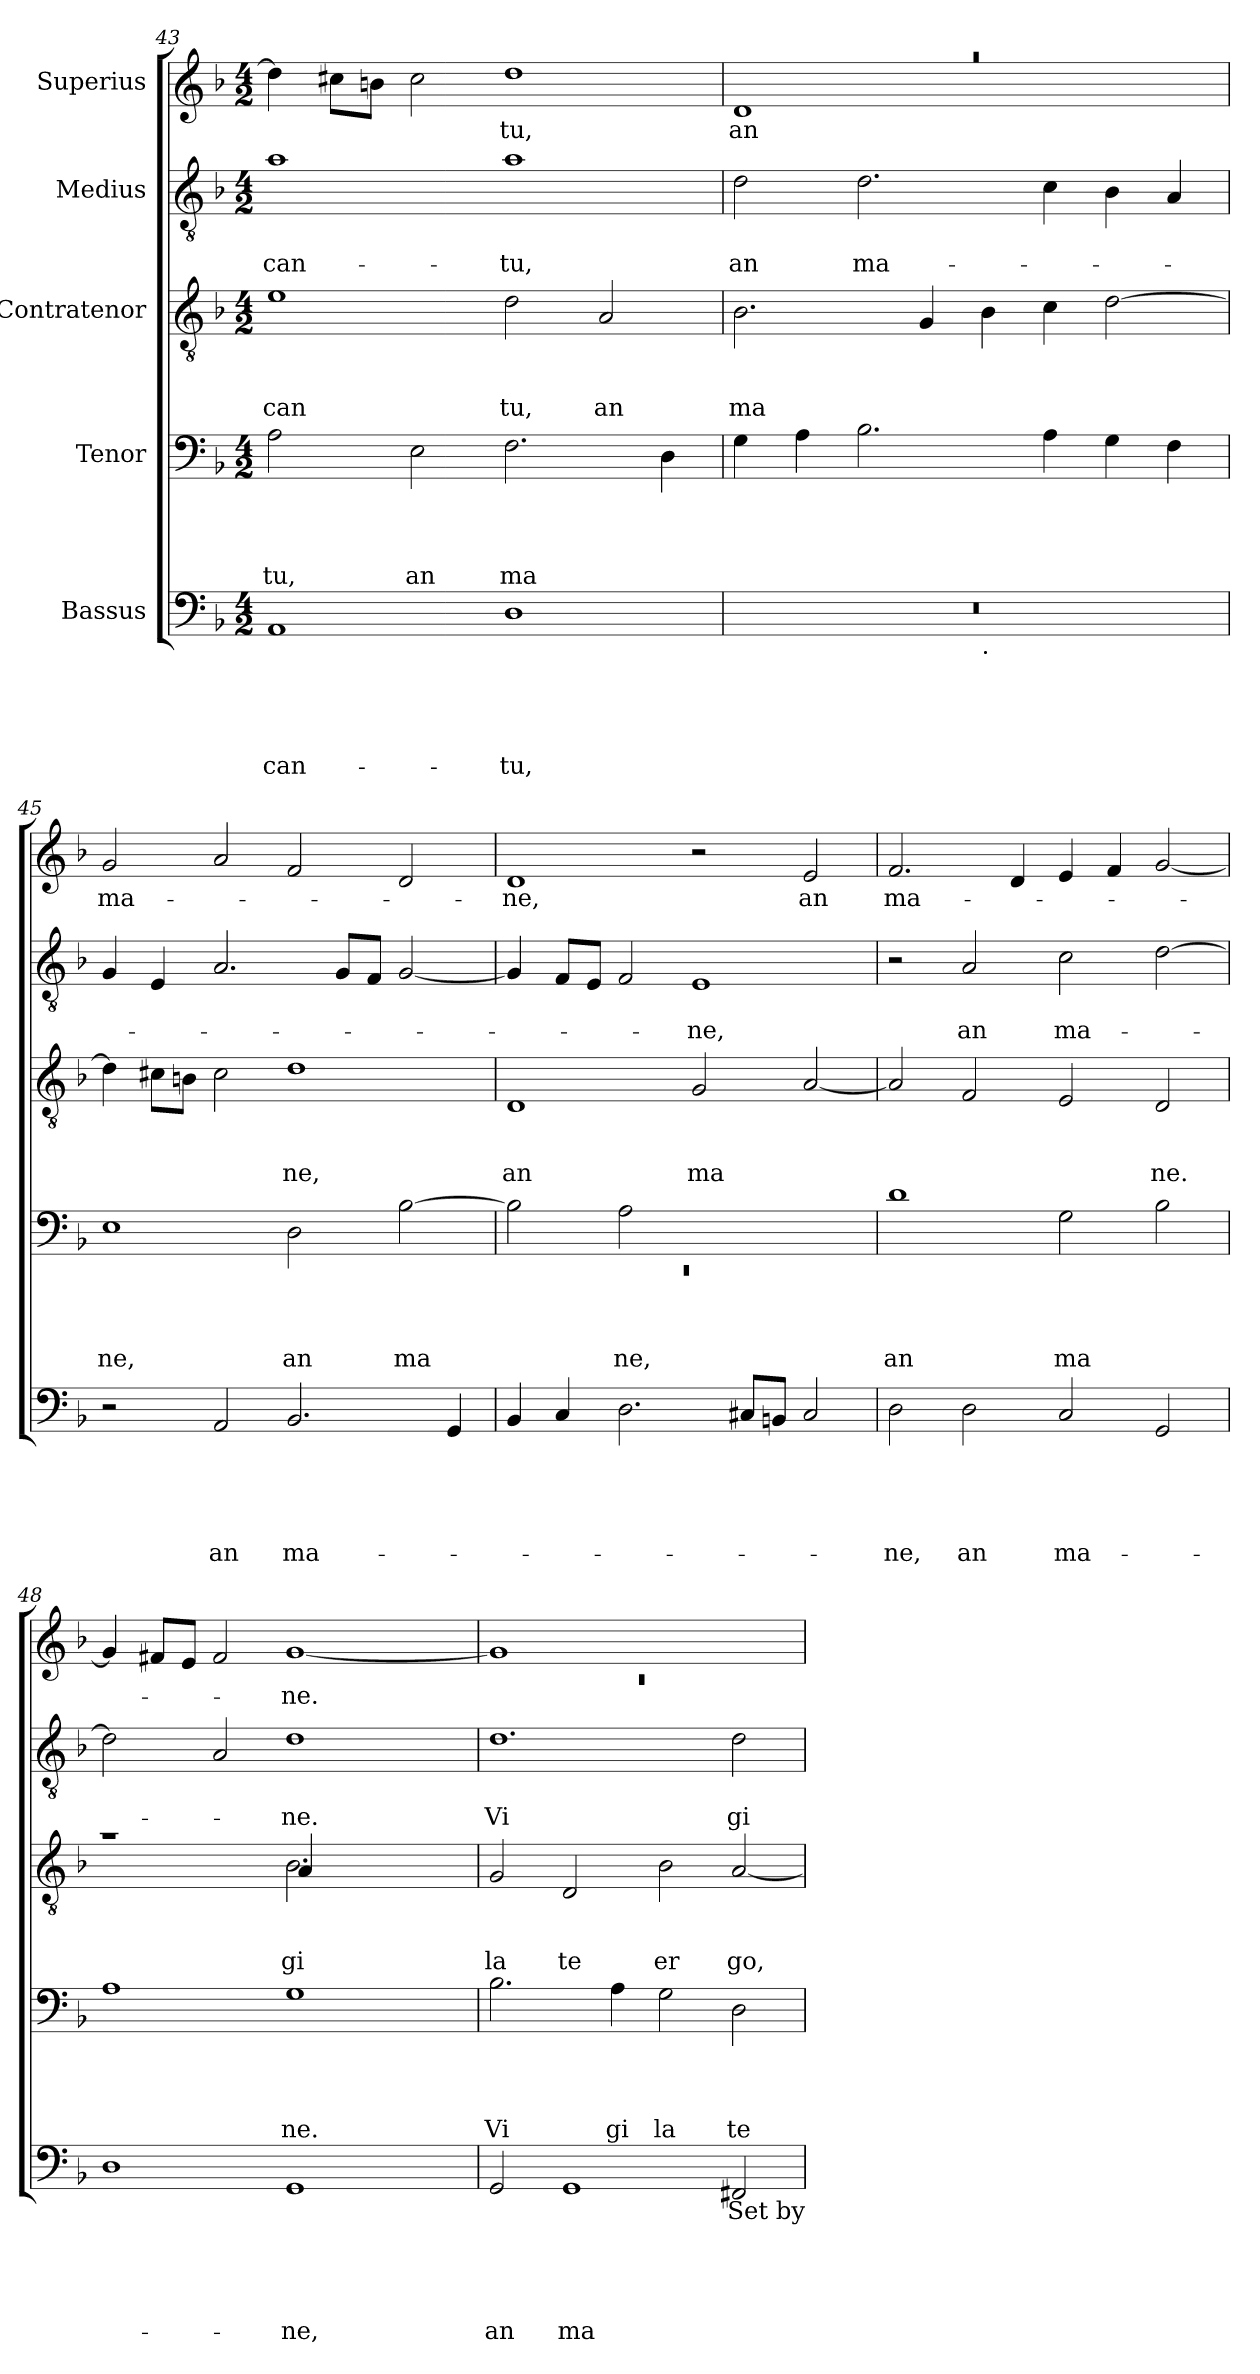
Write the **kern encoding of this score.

**kern	**text	**text	**text	**text	**text	**kern	**text	**text	**text	**text	**kern	**text	**text	**text	**kern	**text	**text	**kern	**text
*part5	*part5	*part5	*part5	*part5	*part5	*part4	*part4	*part4	*part4	*part4	*part3	*part3	*part3	*part3	*part2	*part2	*part2	*part1	*part1
*staff5	*staff5	*staff5	*staff5	*staff5	*staff5	*staff4	*staff4	*staff4	*staff4	*staff4	*staff3	*staff3	*staff3	*staff3	*staff2	*staff2	*staff2	*staff1	*staff1
*I"Bassus	*	*	*	*	*	*I"Tenor	*	*	*	*	*I"Contratenor	*	*	*	*I"Medius	*	*	*I"Superius	*
*clefF4	*	*	*	*	*	*clefF4	*	*	*	*	*clefGv2	*	*	*	*clefGv2	*	*	*clefG2	*
*k[b-]	*	*	*	*	*	*k[b-]	*	*	*	*	*k[b-]	*	*	*	*k[b-]	*	*	*k[b-]	*
*F:	*	*	*	*	*	*F:	*	*	*	*	*F:	*	*	*	*F:	*	*	*F:	*
*M4/2	*	*	*	*	*	*M4/2	*	*	*	*	*M4/2	*	*	*	*M4/2	*	*	*M4/2	*
=43	=43	=43	=43	=43	=43	=43	=43	=43	=43	=43	=43	=43	=43	=43	=43	=43	=43	=43	=43
!	!	!	!	!	!LO:LY:b	!	!	!	!	!LO:LY:b	!	!	!	!LO:LY:b	!	!	!LO:LY:b	!	!
1AA	.	.	.	.	-can-	2A\	.	.	.	tu,	1e	.	.	can	1a	.	-can-	4dd\]	.
.	.	.	.	.	.	.	.	.	.	.	.	.	.	.	.	.	.	8cc#X\L	.
.	.	.	.	.	.	.	.	.	.	.	.	.	.	.	.	.	.	8bn\J	.
!	!	!	!	!	!	!	!	!	!	!LO:LY:b	!	!	!	!	!	!	!	!	!
.	.	.	.	.	.	2E\	.	.	.	an	.	.	.	.	.	.	.	2cc#\	.
!	!	!	!	!	!LO:LY:b	!	!	!	!	!LO:LY:b	!	!	!	!LO:LY:b	!	!	!LO:LY:b	!	!LO:LY:b
1D	.	.	.	.	-tu,	2.F\	.	.	.	ma	2d\	.	.	tu,	1a	.	-tu,	1dd	-tu,
!	!	!	!	!	!	!	!	!	!	!	!	!	!	!LO:LY:b	!	!	!	!	!
.	.	.	.	.	.	.	.	.	.	.	2A/	.	.	an	.	.	.	.	.
.	.	.	.	.	.	4D\	.	.	.	.	.	.	.	.	.	.	.	.	.
=44	=44	=44	=44	=44	=44	=44	=44	=44	=44	=44	=44	=44	=44	=44	=44	=44	=44	=44	=44
!	!	!	!	!	!	!	!	!	!	!	!	!	!	!LO:LY:b	!	!	!LO:LY:b	!LO:N:vis=1	!LO:LY:b
*^	*	*	*	*	*	*	*	*	*	*	*	*	*	*	*	*	*	*^	*
0r	1ryy	.	.	.	.	.	4G\	.	.	.	.	2.B-\	.	.	ma	2d\	.	an	0raa	1d	an
.	.	.	.	.	.	.	4A\	.	.	.	.	.	.	.	.	.	.	.	.	.	.
!	!	!	!	!	!	!	!	!	!	!	!	!	!	!	!	!	!	!LO:LY:b	!	!	!
.	.	.	.	.	.	.	2.B-\	.	.	.	.	.	.	.	.	2.d\	.	ma-	.	.	.
.	.	.	.	.	.	.	.	.	.	.	.	4G/	.	.	.	.	.	.	.	.	.
!	!LO:TX:b:t=.	!	!	!	!	!	!	!	!	!	!	!	!	!	!	!	!	!	!	!	!
.	1ryy	.	.	.	.	.	.	.	.	.	.	4B-\	.	.	.	.	.	.	.	1ryy	.
.	.	.	.	.	.	.	4A\	.	.	.	.	4c\	.	.	.	4c\	.	.	.	.	.
.	.	.	.	.	.	.	4G\	.	.	.	.	[>2d\	.	.	.	4B-\	.	.	.	.	.
.	.	.	.	.	.	.	4F\	.	.	.	.	.	.	.	.	4A/	.	.	.	.	.
*	*	*	*	*	*	*	*	*	*	*	*	*	*	*	*	*	*	*	*v	*v	*
=45	=45	=45	=45	=45	=45	=45	=45	=45	=45	=45	=45	=45	=45	=45	=45	=45	=45	=45	=45	=45
!	!	!	!	!	!	!	!	!	!	!	!LO:LY:b	!	!	!	!	!	!	!	!	!LO:LY:b
*v	*v	*	*	*	*	*	*	*	*	*	*	*	*	*	*	*	*	*	*	*
2r	.	.	.	.	.	1E	.	.	.	ne,	4d\]	.	.	.	4G/	.	.	2g/	ma-
.	.	.	.	.	.	.	.	.	.	.	8c#X\L	.	.	.	4E/	.	.	.	.
.	.	.	.	.	.	.	.	.	.	.	8Bn\J	.	.	.	.	.	.	.	.
!	!	!	!	!	!LO:LY:b	!	!	!	!	!	!	!	!	!	!	!	!	!	!
2AA/	.	.	.	.	an	.	.	.	.	.	2c#\	.	.	.	2.A/	.	.	2a/	.
!	!	!	!	!	!LO:LY:b	!	!	!	!	!LO:LY:b	!	!	!	!LO:LY:b	!	!	!	!	!
2.BB-/	.	.	.	.	ma-	2D\	.	.	.	an	1d	.	.	ne,	.	.	.	2f/	.
.	.	.	.	.	.	.	.	.	.	.	.	.	.	.	8G/L	.	.	.	.
.	.	.	.	.	.	.	.	.	.	.	.	.	.	.	8F/J	.	.	.	.
!	!	!	!	!	!	!	!	!	!	!LO:LY:b	!	!	!	!	!	!	!	!	!
.	.	.	.	.	.	[>2B-\	.	.	.	ma	.	.	.	.	[<2G/	.	.	2d/	.
4GG/	.	.	.	.	.	.	.	.	.	.	.	.	.	.	.	.	.	.	.
=46	=46	=46	=46	=46	=46	=46	=46	=46	=46	=46	=46	=46	=46	=46	=46	=46	=46	=46	=46
*	*	*	*	*	*	*^	*	*	*	*	*	*	*	*	*	*	*	*	*
!	!	!	!	!	!	!	!LO:N:vis=1	!	!	!	!	!	!	!	!LO:LY:b	!	!	!	!	!LO:LY:b
4BB-/	.	.	.	.	.	2B-\]	0rEE	.	.	.	.	1D	.	.	an	4G/]	.	.	1d	-ne,
4C/	.	.	.	.	.	.	.	.	.	.	.	.	.	.	.	8F/L	.	.	.	.
.	.	.	.	.	.	.	.	.	.	.	.	.	.	.	.	8E/J	.	.	.	.
!	!	!	!	!	!	!	!	!	!	!	!LO:LY:b	!	!	!	!	!	!	!	!	!
2.D\	.	.	.	.	.	2A\	.	.	.	.	ne,	.	.	.	.	2F/	.	.	.	.
!	!	!	!	!	!	!	!	!	!	!	!	!	!	!	!LO:LY:b	!	!	!LO:LY:b	!	!
.	.	.	.	.	.	1ryy	.	.	.	.	.	2G/	.	.	ma	1E	.	-ne,	2r	.
8C#X/L	.	.	.	.	.	.	.	.	.	.	.	.	.	.	.	.	.	.	.	.
8BBn/J	.	.	.	.	.	.	.	.	.	.	.	.	.	.	.	.	.	.	.	.
!	!	!	!	!	!	!	!	!	!	!	!	!	!	!	!	!	!	!	!	!LO:LY:b
2C#/	.	.	.	.	.	.	.	.	.	.	.	[<2A/	.	.	.	.	.	.	2e/	an
*	*	*	*	*	*	*v	*v	*	*	*	*	*	*	*	*	*	*	*	*	*
=47	=47	=47	=47	=47	=47	=47	=47	=47	=47	=47	=47	=47	=47	=47	=47	=47	=47	=47	=47
!	!	!	!	!	!LO:LY:b	!	!	!	!	!LO:LY:b	!	!	!	!	!	!	!	!	!LO:LY:b
2D\	.	.	.	.	-ne,	1d	.	.	.	an	2A/]	.	.	.	2r	.	.	2.f/	ma-
!	!	!	!	!	!LO:LY:b	!	!	!	!	!	!	!	!	!	!	!	!LO:LY:b	!	!
2D\	.	.	.	.	an	.	.	.	.	.	2F/	.	.	.	2A/	.	an	.	.
.	.	.	.	.	.	.	.	.	.	.	.	.	.	.	.	.	.	4d/	.
!	!	!	!	!	!LO:LY:b	!	!	!	!	!LO:LY:b	!	!	!	!	!	!	!LO:LY:b	!	!
2C/	.	.	.	.	ma-	2G\	.	.	.	ma	2E/	.	.	.	2c\	.	ma-	4e/	.
.	.	.	.	.	.	.	.	.	.	.	.	.	.	.	.	.	.	4f/	.
!	!	!	!	!	!	!	!	!	!	!	!	!	!	!LO:LY:b	!	!	!	!	!
2GG/	.	.	.	.	.	2B-\	.	.	.	.	2D/	.	.	ne.	[<2d\	.	.	[<2g/	.
!!LO:LB:g=z
=48	=48	=48	=48	=48	=48	=48	=48	=48	=48	=48	=48	=48	=48	=48	=48	=48	=48	=48	=48
*	*	*	*	*	*	*	*	*	*	*	*^	*	*	*	*	*	*	*	*
1D	.	.	.	.	.	1A	.	.	.	.	1ra	1ryy	.	.	.	2d\]	.	.	4g/]	.
.	.	.	.	.	.	.	.	.	.	.	.	.	.	.	.	.	.	.	8f#X/L	.
.	.	.	.	.	.	.	.	.	.	.	.	.	.	.	.	.	.	.	8e/J	.
.	.	.	.	.	.	.	.	.	.	.	.	.	.	.	.	2A/	.	.	2f#/	.
!	!	!	!	!	!LO:LY:b	!	!	!	!	!LO:LY:b	!	!	!	!	!LO:LY:b	!	!	!	!	!
!	!	!	!	!	!	!	!	!	!	!	!	!	!	!	!LO:LY:b	!	!	!LO:LY:b	!	!LO:LY:b
1GG	.	.	.	.	-ne,	1G	.	.	.	ne.	2.B-\	4A/	.	.	gi	1d	.	-ne.	[<1g	-ne.
.	.	.	.	.	.	.	.	.	.	.	.	4ryy	.	.	.	.	.	.	.	.
.	.	.	.	.	.	.	.	.	.	.	.	2ryy	.	.	.	.	.	.	.	.
.	.	.	.	.	.	.	.	.	.	.	4ryy	.	.	.	.	.	.	.	.	.
*	*	*	*	*	*	*	*	*	*	*	*v	*v	*	*	*	*	*	*	*	*
=49	=49	=49	=49	=49	=49	=49	=49	=49	=49	=49	=49	=49	=49	=49	=49	=49	=49	=49	=49
*	*	*	*	*	*	*	*	*	*	*	*	*	*	*	*	*	*	*^	*
!	!	!	!	!	!LO:LY:b	!	!	!	!	!LO:LY:b	!	!	!	!LO:LY:b	!	!	!LO:LY:b	!	!LO:N:vis=1	!
2GG/	.	.	.	.	an	2.B-\	.	.	.	Vi	2G/	.	.	la	1.d	.	Vi	1g]	0rc	.
!	!	!	!	!	!LO:LY:b	!	!	!	!	!	!	!	!	!LO:LY:b	!	!	!	!	!	!
1GG	.	.	.	.	ma	.	.	.	.	.	2D/	.	.	te	.	.	.	.	.	.
!	!	!	!	!	!	!	!	!	!	!LO:LY:b	!	!	!	!	!	!	!	!	!	!
.	.	.	.	.	.	4A\	.	.	.	gi	.	.	.	.	.	.	.	.	.	.
!	!	!	!	!	!	!	!	!	!	!LO:LY:b	!	!	!	!LO:LY:b	!	!	!	!	!	!
.	.	.	.	.	.	2G\	.	.	.	la	2B-\	.	.	er	.	.	.	1ryy	.	.
!	!	!	!	!	!	!	!	!	!	!LO:LY:b	!	!	!	!LO:LY:b	!	!	!LO:LY:b	!	!	!
2FF#X/	.	.	.	.	.	2D\	.	.	.	te	[<2A/	.	.	go,	2d\	.	gi	.	.	.
*	*	*	*	*	*	*	*	*	*	*	*	*	*	*	*	*	*	*v	*v	*
!LO:TX:b:t=Set by	!	!	!	!	!	!	!	!	!	!	!	!	!	!	!	!	!	!	!
=	=	=	=	=	=	=	=	=	=	=	=	=	=	=	=	=	=	=	=
*-	*-	*-	*-	*-	*-	*-	*-	*-	*-	*-	*-	*-	*-	*-	*-	*-	*-	*-	*-
